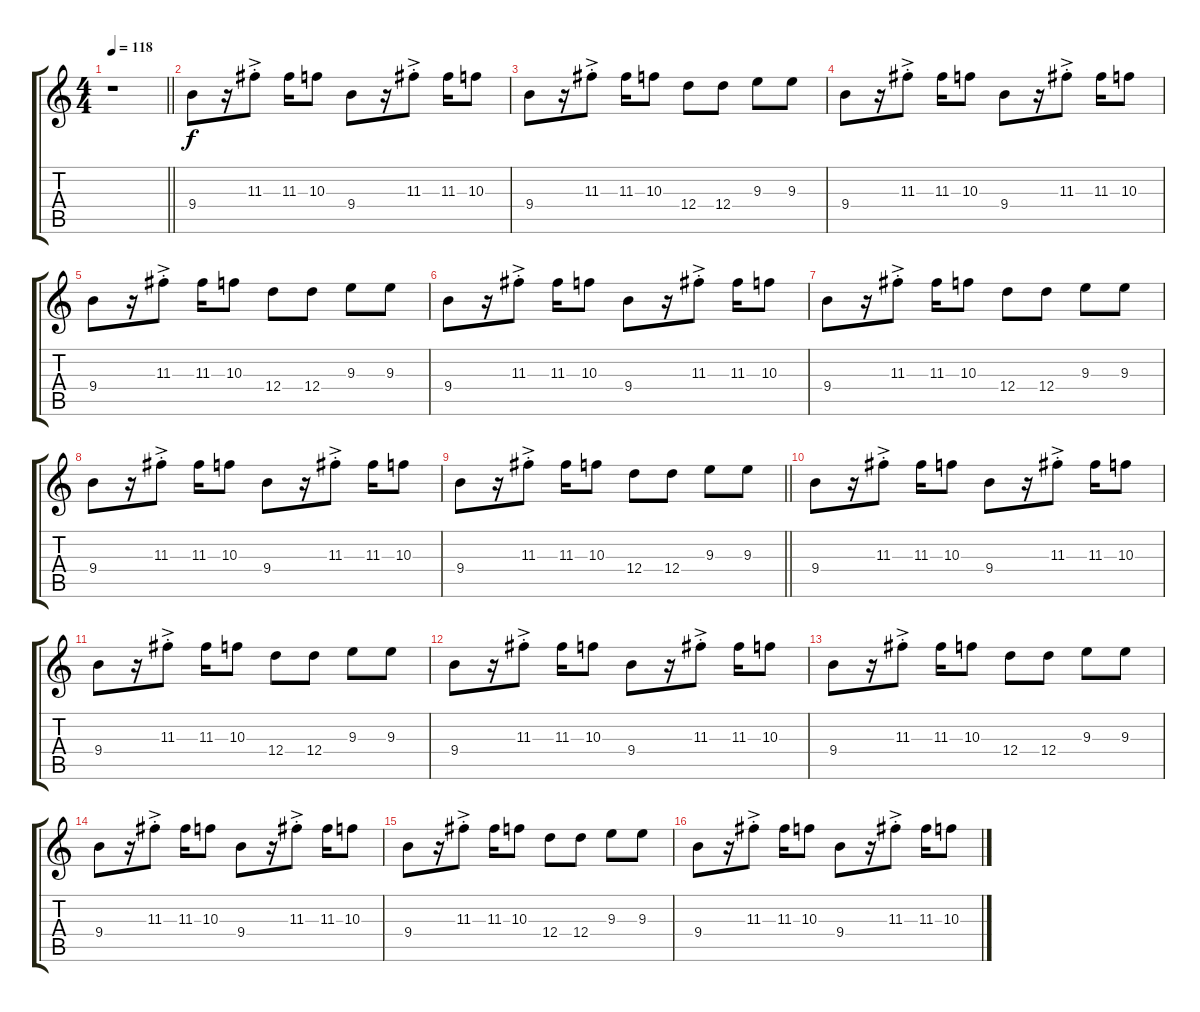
\track "" {instrument overdrivenguitar}
\staff {score tabs}
\tuning (E4 B3 G3 D3 A2 E2) {hide}
\ts (4 4)
\tempo 118
\clef g2
\barLineRight lightlight
\ks c
r.1{dy f} |
9.4.8 r.16 11.3{ac st}.8 11.3.16 10.3.8 9.4.8 r.16 11.3{ac st}.8 11.3.16 10.3.8 |
9.4.8 r.16 11.3{ac st}.8 11.3.16 10.3.8 12.4.8 12.4.8 9.3.8 9.3.8 |
9.4.8 r.16 11.3{ac st}.8 11.3.16 10.3.8 9.4.8 r.16 11.3{ac st}.8 11.3.16 10.3.8 |
9.4.8 r.16 11.3{ac st}.8 11.3.16 10.3.8 12.4.8 12.4.8 9.3.8 9.3.8 |
9.4.8 r.16 11.3{ac st}.8 11.3.16 10.3.8 9.4.8 r.16 11.3{ac st}.8 11.3.16 10.3.8 |
9.4.8 r.16 11.3{ac st}.8 11.3.16 10.3.8 12.4.8 12.4.8 9.3.8 9.3.8 |
9.4.8 r.16 11.3{ac st}.8 11.3.16 10.3.8 9.4.8 r.16 11.3{ac st}.8 11.3.16 10.3.8 |
\barLineRight lightlight
9.4.8 r.16 11.3{ac st}.8 11.3.16 10.3.8 12.4.8 12.4.8 9.3.8 9.3.8 |
9.4.8 r.16 11.3{ac st}.8 11.3.16 10.3.8 9.4.8 r.16 11.3{ac st}.8 11.3.16 10.3.8 |
9.4.8 r.16 11.3{ac st}.8 11.3.16 10.3.8 12.4.8 12.4.8 9.3.8 9.3.8 |
9.4.8 r.16 11.3{ac st}.8 11.3.16 10.3.8 9.4.8 r.16 11.3{ac st}.8 11.3.16 10.3.8 |
9.4.8 r.16 11.3{ac st}.8 11.3.16 10.3.8 12.4.8 12.4.8 9.3.8 9.3.8 |
9.4.8 r.16 11.3{ac st}.8 11.3.16 10.3.8 9.4.8 r.16 11.3{ac st}.8 11.3.16 10.3.8 |
9.4.8 r.16 11.3{ac st}.8 11.3.16 10.3.8 12.4.8 12.4.8 9.3.8 9.3.8 |
9.4.8 r.16 11.3{ac st}.8 11.3.16 10.3.8 9.4.8 r.16 11.3{ac st}.8 11.3.16 10.3.8
